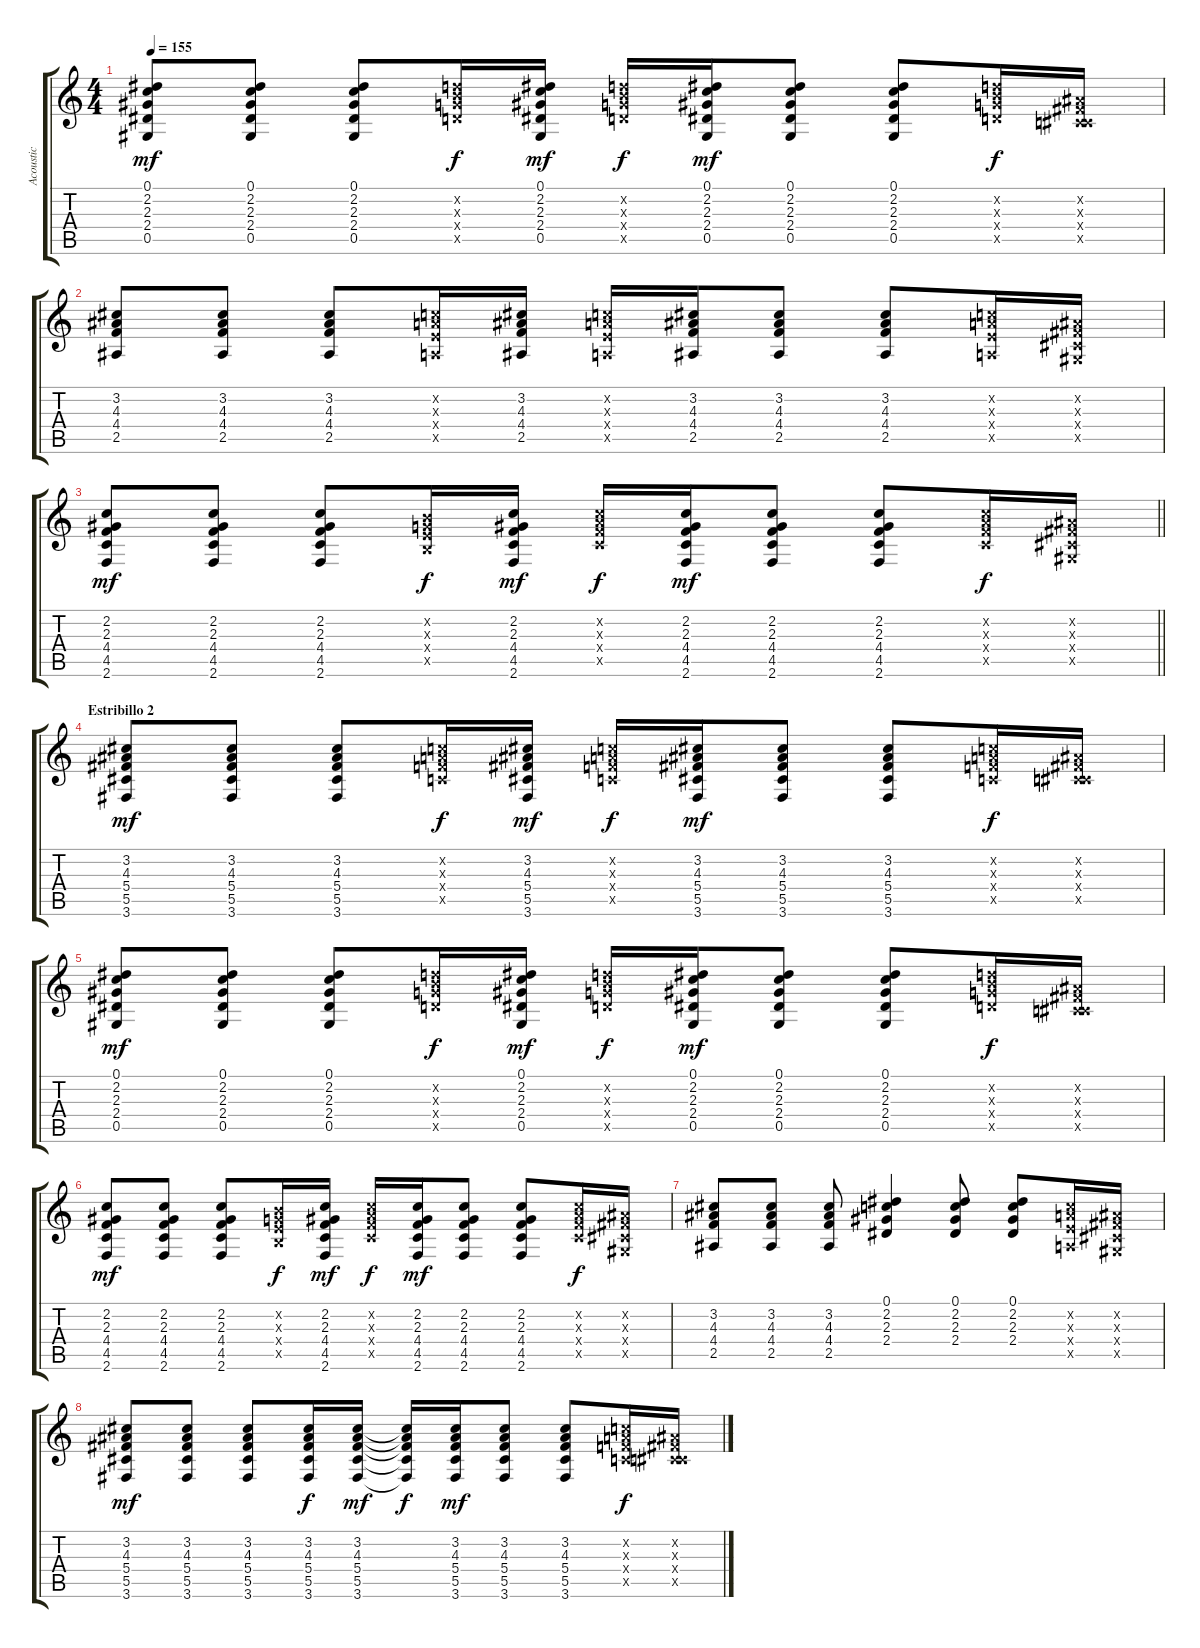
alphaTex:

\track ("Acoustic" "Acoustic") {instrument acousticguitarsteel}
\staff {score tabs}
\tuning (Eb4 Bb3 Gb3 Db3 Ab2 Eb2) {hide}
\ts (4 4)
\tempo 155
\clef g2
\ks c
(0.1 2.2 2.3 2.4 0.5).8{dy mf} (0.1 2.2 2.3 2.4 0.5).8 (0.1 2.2 2.3 2.4 0.5).8 (4.2{x} 5.3{x} 6.4{x} 6.5{x}).16{dy f} (0.1 2.2 2.3 2.4 0.5).16{dy mf} (4.2{x} 5.3{x} 6.4{x} 6.5{x}).16{dy f} (0.1 2.2 2.3 2.4 0.5).16{dy mf} (0.1 2.2 2.3 2.4 0.5).8 (0.1 2.2 2.3 2.4 0.5).8 (4.2{x} 5.3{x} 6.4{x} 6.5{x}).16{dy f} (0.2{x} 0.3{x} 0.4{x} 4.5{x}).16 |
(3.2 4.3 4.4 2.5).8 (3.2 4.3 4.4 2.5).8 (3.2 4.3 4.4 2.5).8 (2.2{x} 3.3{x} 3.4{x} 1.5{x}).16 (3.2 4.3 4.4 2.5).16 (2.2{x} 3.3{x} 3.4{x} 1.5{x}).16 (3.2 4.3 4.4 2.5).16 (3.2 4.3 4.4 2.5).8 (3.2 4.3 4.4 2.5).8 (2.2{x} 3.3{x} 3.4{x} 1.5{x}).16 (0.2{x} 0.3{x} 0.4{x} 0.5{x}).16 |
\barLineRight lightlight
(2.2 2.3 4.4 4.5 2.6).8{dy mf} (2.2 2.3 4.4 4.5 2.6).8 (2.2 2.3 4.4 4.5 2.6).8 (1.2{x} 1.3{x} 3.4{x} 3.5{x}).16{dy f} (2.2 2.3 4.4 4.5 2.6).16{dy mf} (2.2{x} 3.3{x} 4.4{x} 4.5{x}).16{dy f} (2.2 2.3 4.4 4.5 2.6).16{dy mf} (2.2 2.3 4.4 4.5 2.6).8 (2.2 2.3 4.4 4.5 2.6).8 (2.2{x} 3.3{x} 4.4{x} 4.5{x}).16{dy f} (0.2{x} 0.3{x} 0.4{x} 0.5{x}).16 |
\section ("" "Estribillo 2")
(3.2 4.3 5.4 5.5 3.6).8{dy mf} (3.2 4.3 5.4 5.5 3.6).8 (3.2 4.3 5.4 5.5 3.6).8 (2.2{x} 3.3{x} 4.4{x} 4.5{x}).16{dy f} (3.2 4.3 5.4 5.5 3.6).16{dy mf} (2.2{x} 3.3{x} 4.4{x} 4.5{x}).16{dy f} (3.2 4.3 5.4 5.5 3.6).16{dy mf} (3.2 4.3 5.4 5.5 3.6).8 (3.2 4.3 5.4 5.5 3.6).8 (2.2{x} 3.3{x} 4.4{x} 4.5{x}).16{dy f} (0.2{x} 0.3{x} 0.4{x} 4.5{x}).16 |
(0.1 2.2 2.3 2.4 0.5).8{dy mf} (0.1 2.2 2.3 2.4 0.5).8 (0.1 2.2 2.3 2.4 0.5).8 (4.2{x} 5.3{x} 6.4{x} 6.5{x}).16{dy f} (0.1 2.2 2.3 2.4 0.5).16{dy mf} (4.2{x} 5.3{x} 6.4{x} 6.5{x}).16{dy f} (0.1 2.2 2.3 2.4 0.5).16{dy mf} (0.1 2.2 2.3 2.4 0.5).8 (0.1 2.2 2.3 2.4 0.5).8 (4.2{x} 5.3{x} 6.4{x} 6.5{x}).16{dy f} (0.2{x} 0.3{x} 0.4{x} 4.5{x}).16 |
(2.2 2.3 4.4 4.5 2.6).8{dy mf} (2.2 2.3 4.4 4.5 2.6).8 (2.2 2.3 4.4 4.5 2.6).8 (1.2{x} 1.3{x} 3.4{x} 3.5{x}).16{dy f} (2.2 2.3 4.4 4.5 2.6).16{dy mf} (2.2{x} 3.3{x} 4.4{x} 4.5{x}).16{dy f} (2.2 2.3 4.4 4.5 2.6).16{dy mf} (2.2 2.3 4.4 4.5 2.6).8 (2.2 2.3 4.4 4.5 2.6).8 (2.2{x} 3.3{x} 4.4{x} 4.5{x}).16{dy f} (0.2{x} 0.3{x} 0.4{x} 0.5{x}).16 |
(3.2 4.3 4.4 2.5).8 (3.2 4.3 4.4 2.5).8 (3.2 4.3 4.4 2.5).8 (0.1 2.2 2.3 2.4).4 (0.1 2.2 2.3 2.4).8 (0.1 2.2 2.3 2.4).8 (2.2{x} 3.3{x} 3.4{x} 1.5{x}).16 (0.2{x} 0.3{x} 0.4{x} 0.5{x}).16 |
(3.2 4.3 5.4 5.5 3.6).8{dy mf} (3.2 4.3 5.4 5.5 3.6).8 (3.2 4.3 5.4 5.5 3.6).8 (3.2 4.3 5.4 5.5 3.6).16{dy f} (3.2 4.3 5.4 5.5 3.6).16{dy mf} (3.2{t} 4.3{t} 5.4{t} 5.5{t} 3.6{t}).16{dy f} (3.2 4.3 5.4 5.5 3.6).16{dy mf} (3.2 4.3 5.4 5.5 3.6).8 (3.2 4.3 5.4 5.5 3.6).8 (2.2{x} 3.3{x} 4.4{x} 4.5{x}).16{dy f} (0.2{x} 0.3{x} 0.4{x} 4.5{x}).16
